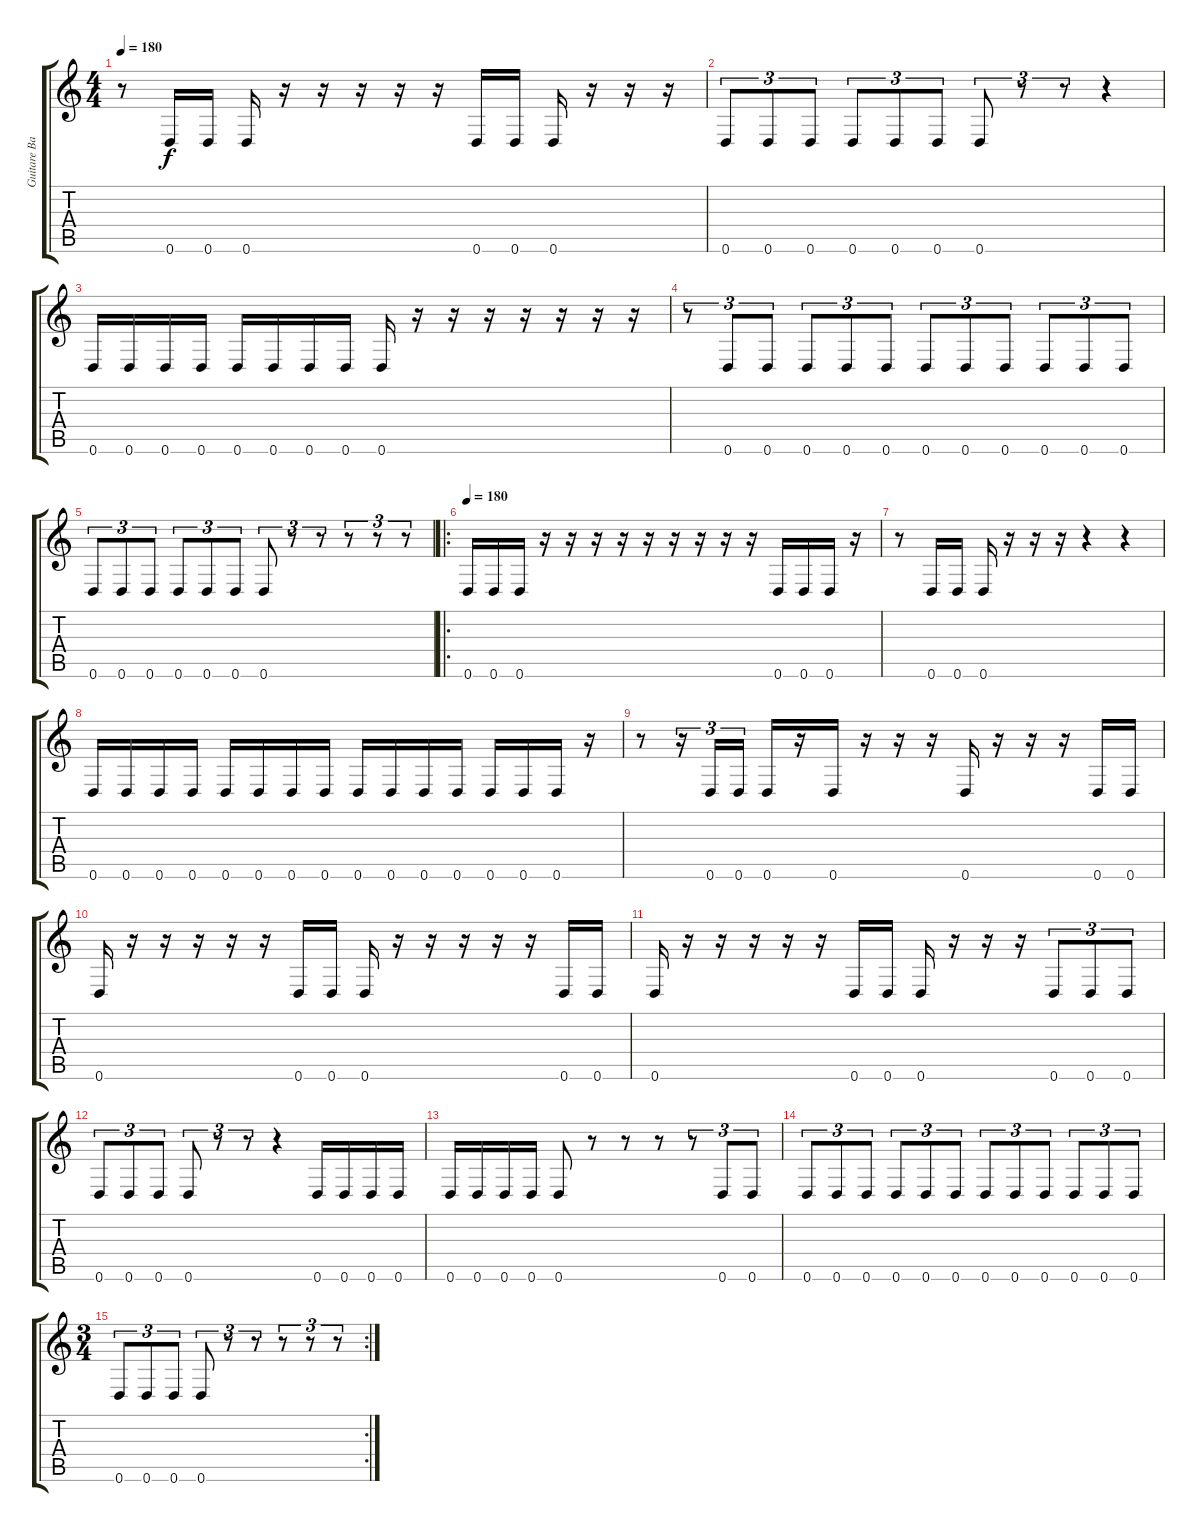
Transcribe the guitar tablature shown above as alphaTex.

\track ("Guitare Basse" "Guitare Ba") {instrument electricbasspick}
\staff {score tabs}
\tuning (E4 B3 G3 D3 A2 D2) {hide}
\ts (4 4)
\tempo 180
\clef g2
\ks c
r.8{dy f} 0.6.16 0.6.16 0.6.16 r.16 r.16 r.16 r.16 r.16 0.6.16 0.6.16 0.6.16 r.16 r.16 r.16 |
0.6.8{tu (3 2)} 0.6.8{tu (3 2)} 0.6.8{tu (3 2)} 0.6.8{tu (3 2)} 0.6.8{tu (3 2)} 0.6.8{tu (3 2)} 0.6.8{tu (3 2)} r.8{tu (3 2)} r.8{tu (3 2)} r.4 |
0.6.16 0.6.16 0.6.16 0.6.16 0.6.16 0.6.16 0.6.16 0.6.16 0.6.16 r.16 r.16 r.16 r.16 r.16 r.16 r.16 |
r.8{tu (3 2)} 0.6.8{tu (3 2)} 0.6.8{tu (3 2)} 0.6.8{tu (3 2)} 0.6.8{tu (3 2)} 0.6.8{tu (3 2)} 0.6.8{tu (3 2)} 0.6.8{tu (3 2)} 0.6.8{tu (3 2)} 0.6.8{tu (3 2)} 0.6.8{tu (3 2)} 0.6.8{tu (3 2)} |
0.6.8{tu (3 2)} 0.6.8{tu (3 2)} 0.6.8{tu (3 2)} 0.6.8{tu (3 2)} 0.6.8{tu (3 2)} 0.6.8{tu (3 2)} 0.6.8{tu (3 2)} r.8{tu (3 2)} r.8{tu (3 2)} r.8{tu (3 2)} r.8{tu (3 2)} r.8{tu (3 2)} |
\ro
\tempo 180
0.6.16 0.6.16 0.6.16 r.16 r.16 r.16 r.16 r.16 r.16 r.16 r.16 r.16 0.6.16 0.6.16 0.6.16 r.16 |
r.8 0.6.16 0.6.16 0.6.16 r.16 r.16 r.16 r.4 r.4 |
0.6.16 0.6.16 0.6.16 0.6.16 0.6.16 0.6.16 0.6.16 0.6.16 0.6.16 0.6.16 0.6.16 0.6.16 0.6.16 0.6.16 0.6.16 r.16 |
r.8 r.16{tu (3 2)} 0.6.16{tu (3 2)} 0.6.16{tu (3 2)} 0.6.16 r.16 0.6.16 r.16 r.16 r.16 0.6.16 r.16 r.16 r.16 0.6.16 0.6.16 |
0.6.16 r.16 r.16 r.16 r.16 r.16 0.6.16 0.6.16 0.6.16 r.16 r.16 r.16 r.16 r.16 0.6.16 0.6.16 |
0.6.16 r.16 r.16 r.16 r.16 r.16 0.6.16 0.6.16 0.6.16 r.16 r.16 r.16 0.6.8{tu (3 2)} 0.6.8{tu (3 2)} 0.6.8{tu (3 2)} |
0.6.8{tu (3 2)} 0.6.8{tu (3 2)} 0.6.8{tu (3 2)} 0.6.8{tu (3 2)} r.8{tu (3 2)} r.8{tu (3 2)} r.4 0.6.16 0.6.16 0.6.16 0.6.16 |
0.6.16 0.6.16 0.6.16 0.6.16 0.6.8 r.8 r.8 r.8 r.8{tu (3 2)} 0.6.8{tu (3 2)} 0.6.8{tu (3 2)} |
0.6.8{tu (3 2)} 0.6.8{tu (3 2)} 0.6.8{tu (3 2)} 0.6.8{tu (3 2)} 0.6.8{tu (3 2)} 0.6.8{tu (3 2)} 0.6.8{tu (3 2)} 0.6.8{tu (3 2)} 0.6.8{tu (3 2)} 0.6.8{tu (3 2)} 0.6.8{tu (3 2)} 0.6.8{tu (3 2)} |
\rc 2
\ts (3 4)
0.6.8{tu (3 2)} 0.6.8{tu (3 2)} 0.6.8{tu (3 2)} 0.6.8{tu (3 2)} r.8{tu (3 2)} r.8{tu (3 2)} r.8{tu (3 2)} r.8{tu (3 2)} r.8{tu (3 2)}
